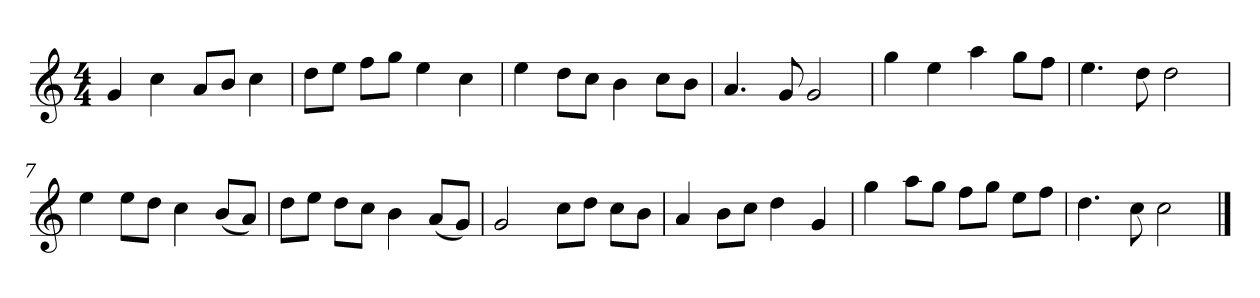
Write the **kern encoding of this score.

**kern
*part1
*staff1
*k[]
*M4/4
*MM120
=1
4g
4cc
8aL
8bJ
4cc
=2
8ddL
8eeJ
8ffL
8ggJ
4ee
4cc
=3
4ee
8ddL
8ccJ
4b
8ccL
8bJ
=4
4.a
8g
2g
=5
4gg
4ee
4aa
8ggL
8ffJ
=6
4.ee
8dd
2dd
=7
4ee
8eeL
8ddJ
4cc
(8bL
8aJ)
=8
8ddL
8eeJ
8ddL
8ccJ
4b
(8aL
8gJ)
=9
2g
8ccL
8ddJ
8ccL
8bJ
=10
4a
8bL
8ccJ
4dd
4g
=11
4gg
8aaL
8ggJ
8ffL
8ggJ
8eeL
8ffJ
=12
4.dd
8cc
2cc
==
*-
